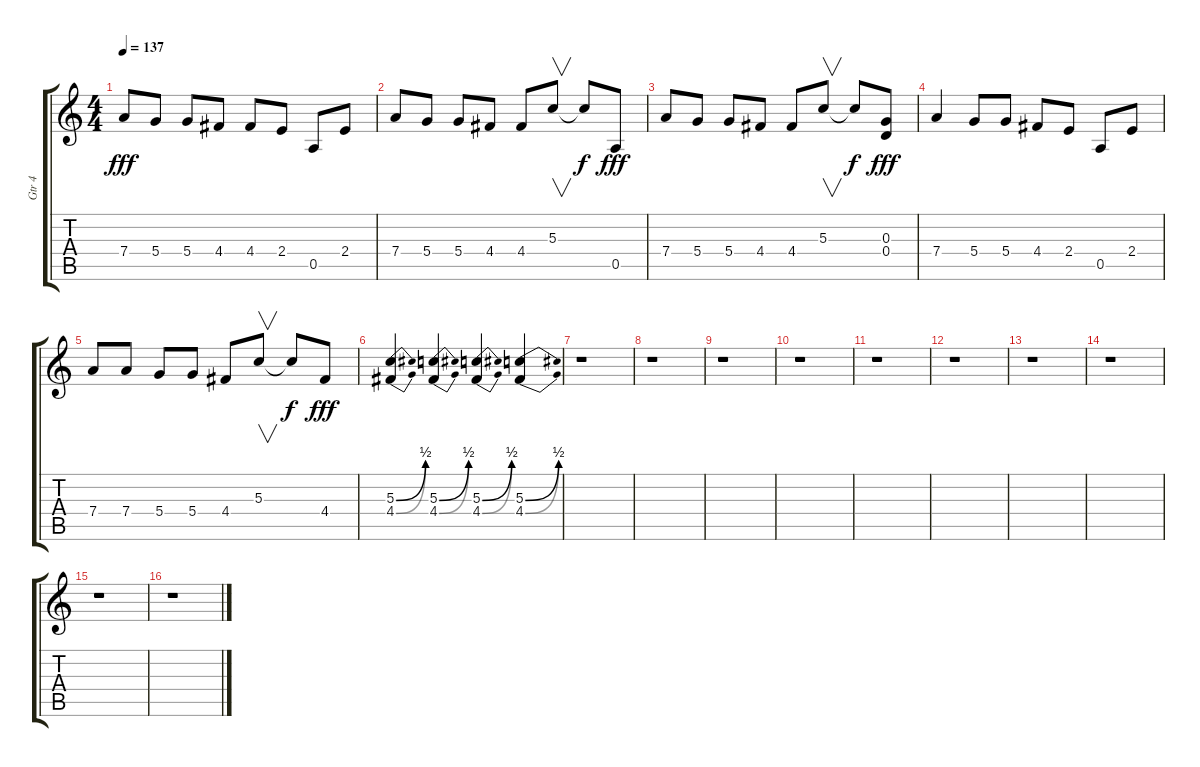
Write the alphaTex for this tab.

\track ("Gtr 4" "Gtr 4") {instrument overdrivenguitar}
\staff {score tabs}
\tuning (E4 B3 G3 D3 A2 E2) {hide}
\ts (4 4)
\tempo 137
\clef g2
\ks c
7.4.8{dy fff} 5.4.8 5.4.8 4.4.8 4.4.8 2.4.8 0.5.8 2.4.8 |
7.4.8 5.4.8 5.4.8 4.4.8 4.4.8 5.3.8{v} 5.3{t}.8{dy f} 0.5.8{dy fff} |
7.4.8 5.4.8 5.4.8 4.4.8 4.4.8 5.3.8{v} 5.3{t}.8{dy f} (0.3 0.4).8{dy fff} |
7.4.4 5.4.8 5.4.8 4.4.8 2.4.8 0.5.8 2.4.8 |
7.4.8 7.4.8 5.4.8 5.4.8 4.4.8 5.3.8{v} 5.3{t}.8{dy f} 4.4.8{dy fff} |
(5.3{be (bend 0 0 60 2)} 4.4{be (bend 0 0 60 2)}).4 (5.3{be (bend 0 0 60 2)} 4.4{be (bend 0 0 60 2)}).4 (5.3{be (bend 0 0 60 2)} 4.4{be (bend 0 0 60 2)}).4 (5.3{be (bend 0 0 60 2)} 4.4{be (bend 0 0 60 2)}).4 |
r.1 |
r.1 |
r.1 |
r.1 |
r.1 |
r.1 |
r.1 |
r.1 |
r.1 |
r.1
